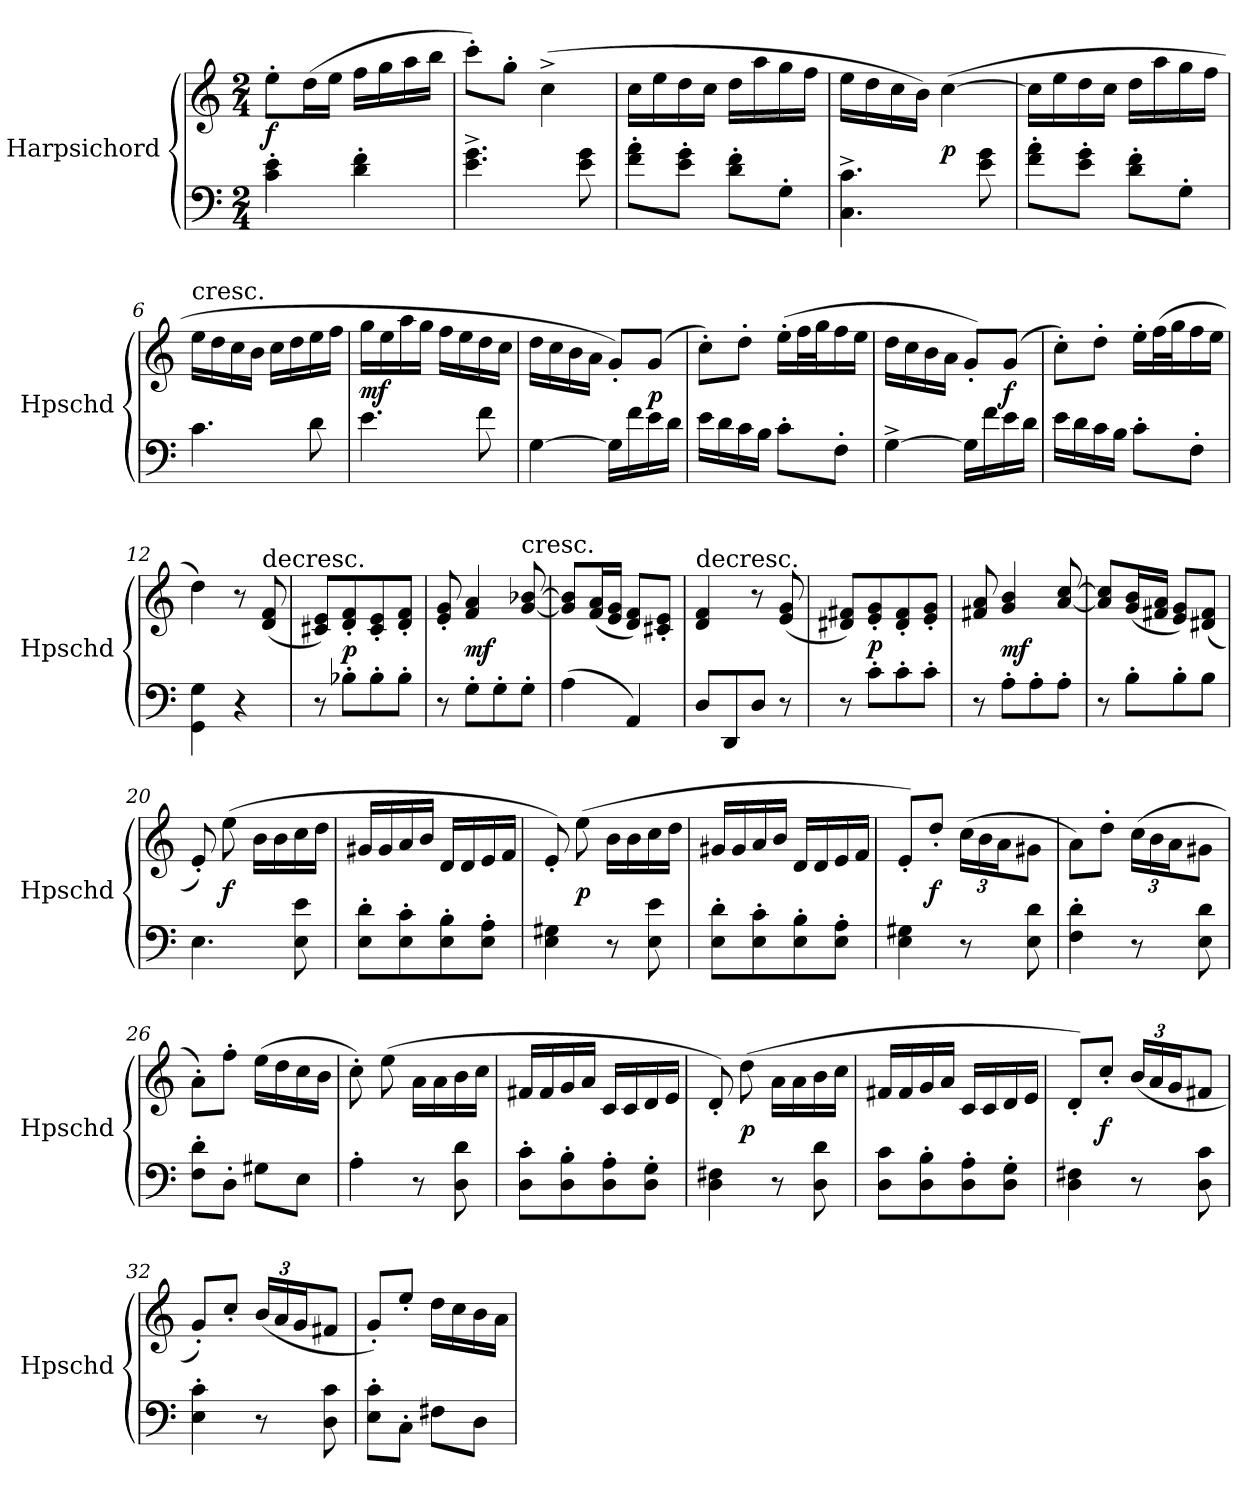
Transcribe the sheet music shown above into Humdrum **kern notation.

**kern	**kern	**dynam
*part1	*part1	*part1
*staff2	*staff1	*staff1/2
*I"Harpsichord	*	*
*I'Hpschd	*	*
*clefF4	*clefG2	*
*k[]	*k[]	*
*C:	*C:	*
*M2/4	*M2/4	*
*MM126	*MM126	*
=1	=1	=1
4c'\ 4e'\	8ee'\L	f
.	(16dd\L	.
.	16ee\JJ	.
4d'\ 4f'\	16ff\LL	.
.	16gg\	.
.	16aa\	.
.	16bb\JJ	.
=2	=2	=2
4.e^\ 4.g^\	8ccc'\L)	.
.	8gg'\J	.
.	(4cc^\	.
8e\ 8g\	.	.
=3	=3	=3
8f'\ 8a'\L	16cc\LL	.
.	16ee\	.
8e'\ 8g'\J	16dd\	.
.	16cc\JJ	.
8d'\ 8f'\L	16dd\LL	.
.	16aa\	.
8G'\J	16gg\	.
.	16ff\JJ	.
=4	=4	=4
4.C^\ 4.c^\	16ee\LL	.
.	16dd\	.
.	16cc\	.
.	16b\JJ)	.
.	([4cc\	p
8e\ 8g\	.	.
=5	=5	=5
8f'\ 8a'\L	16cc\LL]	.
.	16ee\	.
8e'\ 8g'\J	16dd\	.
.	16cc\JJ	.
8d'\ 8f'\L	16dd\LL	.
.	16aa\	.
8G'\J	16gg\	.
.	16ff\JJ	.
=6	=6	=6
!	!LO:TX:t=cresc.	!
4.c\	16ee\LL	.
.	16dd\	.
.	16cc\	.
.	16b\JJ	.
.	16cc\LL	.
.	16dd\	.
8d\	16ee\	.
.	16ff\JJ	.
=7	=7	=7
4.e\	16gg\LL	mf
.	16ee\	.
.	16aa\	.
.	16gg\JJ	.
.	16ff\LL	.
.	16ee\	.
8f\	16dd\	.
.	16cc\JJ	.
=8	=8	=8
[4G\	16dd\LL	.
.	16cc\	.
.	16b\	.
.	16a\JJ	.
16G\LL]	8g'/L)	.
16f\	.	.
16e\	(8g/J	p
16d\JJ	.	.
=9	=9	=9
16e\LL	8cc'\L)	.
16d\	.	.
16c\	8dd'\J	.
16B\JJ	.	.
8c'\L	(16ee'\LL	.
.	32ff\L	.
.	32gg\J	.
8F'\J	16ff\	.
.	16ee\JJ	.
=10	=10	=10
[4G^\	16dd\LL	.
.	16cc\	.
.	16b\	.
.	16a\JJ	.
16G\LL]	8g'/L)	.
16f\	.	.
16e\	(8g/J	f
16d\JJ	.	.
=11	=11	=11
16e\LL	8cc'\L)	.
16d\	.	.
16c\	8dd'\J	.
16B\JJ	.	.
8c'\L	16ee'\LL	.
.	(32ff\L	.
.	32gg\J	.
8F'\J	16ff\	.
.	16ee\JJ	.
=12	=12	=12
4GG\ 4G\	4dd\)	.
4r	8r	.
!	!LO:TX:t=decresc.	!
.	(8d/ 8f/	.
=13	=13	=13
8r	8c#X/ 8e/L)	.
8B-X'\L	8d'/ 8f'/	p
8B-'\	8c#'/ 8e'/	.
8B-'\J	8d'/ 8f'/J	.
=14	=14	=14
8r	8e'/ 8g'/	.
8G'\L	4f/ 4a/	mf
8G'\	.	.
!	!LO:TX:t=cresc.	!
8G'\J	[8g/ [8b-X/	.
=15	=15	=15
(4A\	8g]/ 8b-]/L	.
.	(16f/ 16a/L	.
.	16e/ 16g/JJ	.
4AA/)	8d/ 8f/L)	.
.	8c#X'/ 8e'/J	.
=16	=16	=16
!	!LO:TX:t=decresc.	!
8D/L	4d/ 4f/	.
8DD/	.	.
8D/J	8r	.
8r	(8e/ 8g/	.
=17	=17	=17
8r	8d#X/ 8f#X/L)	.
8c'\L	8e'/ 8g'/	p
8c'\	8d#'/ 8f#'/	.
8c'\J	8e'/ 8g'/J	.
=18	=18	=18
8r	8f#X/ 8a/	.
8A'\L	4g/ 4b/	mf
8A'\	.	.
8A'\J	[8a/ [8cc/	.
=19	=19	=19
8r	8a]/ 8cc]/L	.
8B'\L	(16g/ 16b/L	.
.	16f#X/ 16a/JJ	.
8B'\	8e/ 8g/L)	.
8B\J	(8d#X/ 8f#/J	.
=20	=20	=20
4.E\	8e'/)	.
.	(8ee\	f
.	16b\LL	.
.	16b\	.
8E\ 8e\	16cc\	.
.	16dd\JJ	.
=21	=21	=21
8E'\ 8d'\L	16g#X/LL	.
.	16g#/	.
8E'\ 8c'\	16a/	.
.	16b/JJ	.
8E'\ 8B'\	16d/LL	.
.	16d/	.
8E'\ 8A'\J	16e/	.
.	16f/JJ	.
=22	=22	=22
4E\ 4G#X\	8e'/)	.
.	(8ee\	p
8r	16b\LL	.
.	16b\	.
8E\ 8e\	16cc\	.
.	16dd\JJ	.
=23	=23	=23
8E'\ 8d'\L	16g#X/LL	.
.	16g#/	.
8E'\ 8c'\	16a/	.
.	16b/JJ	.
8E'\ 8B'\	16d/LL	.
.	16d/	.
8E'\ 8A'\J	16e/	.
.	16f/JJ	.
=24	=24	=24
4E\ 4G#X\	8e'/L)	.
.	8dd'/J	f
8r	(24cc\LL	.
.	24b\	.
.	24a\J	.
8E\ 8d\	8g#X\J	.
=25	=25	=25
4F'\ 4d'\	8a\L)	.
.	8dd'\J	.
8r	(24cc\LL	.
.	24b\	.
.	24a\J	.
8E\ 8d\	8g#X\J	.
=26	=26	=26
8F'\ 8d'\L	8a'\L)	.
8D'\J	8ff'\J	.
8G#X\L	(16ee\LL	.
.	16dd\	.
8E\J	16cc\	.
.	16b\JJ	.
=27	=27	=27
4A'\	8cc'\)	.
.	(8ee\	.
8r	16a\LL	.
.	16a\	.
8D\ 8d\	16b\	.
.	16cc\JJ	.
=28	=28	=28
8D'\ 8c'\L	16f#X/LL	.
.	16f#/	.
8D'\ 8B'\	16g/	.
.	16a/JJ	.
8D'\ 8A'\	16c/LL	.
.	16c/	.
8D'\ 8G'\J	16d/	.
.	16e/JJ	.
=29	=29	=29
4D\ 4F#X\	8d'/)	.
.	(8dd\	p
8r	16a\LL	.
.	16a\	.
8D\ 8d\	16b\	.
.	16cc\JJ	.
=30	=30	=30
8D\ 8c\L	16f#X/LL	.
.	16f#/	.
8D'\ 8B'\	16g/	.
.	16a/JJ	.
8D'\ 8A'\	16c/LL	.
.	16c/	.
8D'\ 8G'\J	16d/	.
.	16e/JJ	.
=31	=31	=31
4D\ 4F#X\	8d'/L)	.
.	8cc'/J	f
8r	(24b/LL	.
.	24a/	.
.	24g/J	.
8D\ 8c\	8f#X/J	.
=32	=32	=32
4E'\ 4c'\	8g'/L)	.
.	8cc'/J	.
8r	(24b/LL	.
.	24a/	.
.	24g/J	.
8D\ 8c\	8f#X/J	.
=33	=33	=33
8E'\ 8c'\L	8g'/L)	.
8C'\J	8ee'/J	.
8F#X\L	16dd\LL	.
.	16cc\	.
8D\J	16b\	.
.	16a\JJ	.
=	=	=
*-	*-	*-
